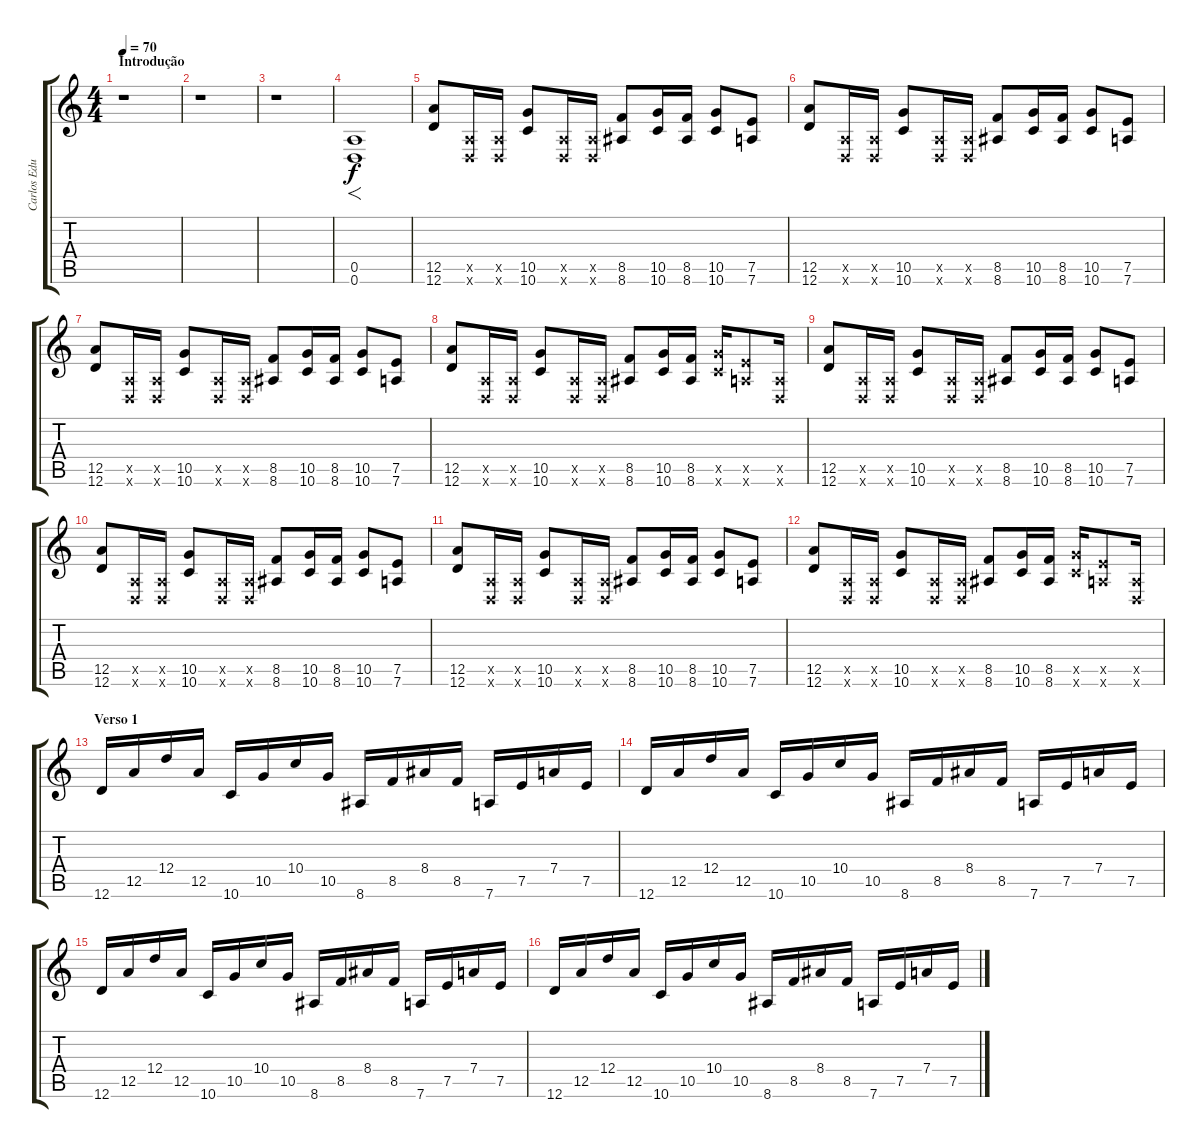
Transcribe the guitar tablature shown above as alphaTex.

\track ("Carlos Eduardo [Guit]" "Carlos Edu") {instrument overdrivenguitar}
\staff {score tabs}
\tuning (E4 B3 G3 D3 A2 D2) {hide}
\ts (4 4)
\section ("" "Introdução")
\tempo 70
\clef g2
\ks c
r.1{dy f instrument overdrivenguitar} |
r.1 |
r.1 |
(0.5 0.6).1{f} |
(12.5 12.6).8 (0.5{x} 0.6{x}).16 (0.5{x} 0.6{x}).16 (10.5 10.6).8 (0.5{x} 0.6{x}).16 (0.5{x} 0.6{x}).16 (8.5 8.6).8 (10.5 10.6).16 (8.5 8.6).16 (10.5 10.6).8 (7.5 7.6).8 |
(12.5 12.6).8 (0.5{x} 0.6{x}).16 (0.5{x} 0.6{x}).16 (10.5 10.6).8 (0.5{x} 0.6{x}).16 (0.5{x} 0.6{x}).16 (8.5 8.6).8 (10.5 10.6).16 (8.5 8.6).16 (10.5 10.6).8 (7.5 7.6).8 |
(12.5 12.6).8 (0.5{x} 0.6{x}).16 (0.5{x} 0.6{x}).16 (10.5 10.6).8 (0.5{x} 0.6{x}).16 (0.5{x} 0.6{x}).16 (8.5 8.6).8 (10.5 10.6).16 (8.5 8.6).16 (10.5 10.6).8 (7.5 7.6).8 |
(12.5 12.6).8 (0.5{x} 0.6{x}).16 (0.5{x} 0.6{x}).16 (10.5 10.6).8 (0.5{x} 0.6{x}).16 (0.5{x} 0.6{x}).16 (8.5 8.6).8 (10.5 10.6).16 (8.5 8.6).16 (10.5{x} 10.6{x}).16 (7.5{x} 7.6{x}).8 (0.5{x} 0.6{x}).16 |
(12.5 12.6).8 (0.5{x} 0.6{x}).16 (0.5{x} 0.6{x}).16 (10.5 10.6).8 (0.5{x} 0.6{x}).16 (0.5{x} 0.6{x}).16 (8.5 8.6).8 (10.5 10.6).16 (8.5 8.6).16 (10.5 10.6).8 (7.5 7.6).8 |
(12.5 12.6).8 (0.5{x} 0.6{x}).16 (0.5{x} 0.6{x}).16 (10.5 10.6).8 (0.5{x} 0.6{x}).16 (0.5{x} 0.6{x}).16 (8.5 8.6).8 (10.5 10.6).16 (8.5 8.6).16 (10.5 10.6).8 (7.5 7.6).8 |
(12.5 12.6).8 (0.5{x} 0.6{x}).16 (0.5{x} 0.6{x}).16 (10.5 10.6).8 (0.5{x} 0.6{x}).16 (0.5{x} 0.6{x}).16 (8.5 8.6).8 (10.5 10.6).16 (8.5 8.6).16 (10.5 10.6).8 (7.5 7.6).8 |
(12.5 12.6).8 (0.5{x} 0.6{x}).16 (0.5{x} 0.6{x}).16 (10.5 10.6).8 (0.5{x} 0.6{x}).16 (0.5{x} 0.6{x}).16 (8.5 8.6).8 (10.5 10.6).16 (8.5 8.6).16 (10.5{x} 10.6{x}).16 (7.5{x} 7.6{x}).8 (0.5{x} 0.6{x}).16 |
\section ("" "Verso 1")
12.6.16 12.5.16 12.4.16 12.5.16 10.6.16 10.5.16 10.4.16 10.5.16 8.6.16 8.5.16 8.4.16 8.5.16 7.6.16 7.5.16 7.4.16 7.5.16 |
12.6.16 12.5.16 12.4.16 12.5.16 10.6.16 10.5.16 10.4.16 10.5.16 8.6.16 8.5.16 8.4.16 8.5.16 7.6.16 7.5.16 7.4.16 7.5.16 |
12.6.16 12.5.16 12.4.16 12.5.16 10.6.16 10.5.16 10.4.16 10.5.16 8.6.16 8.5.16 8.4.16 8.5.16 7.6.16 7.5.16 7.4.16 7.5.16 |
12.6.16 12.5.16 12.4.16 12.5.16 10.6.16 10.5.16 10.4.16 10.5.16 8.6.16 8.5.16 8.4.16 8.5.16 7.6.16 7.5.16 7.4.16 7.5.16
